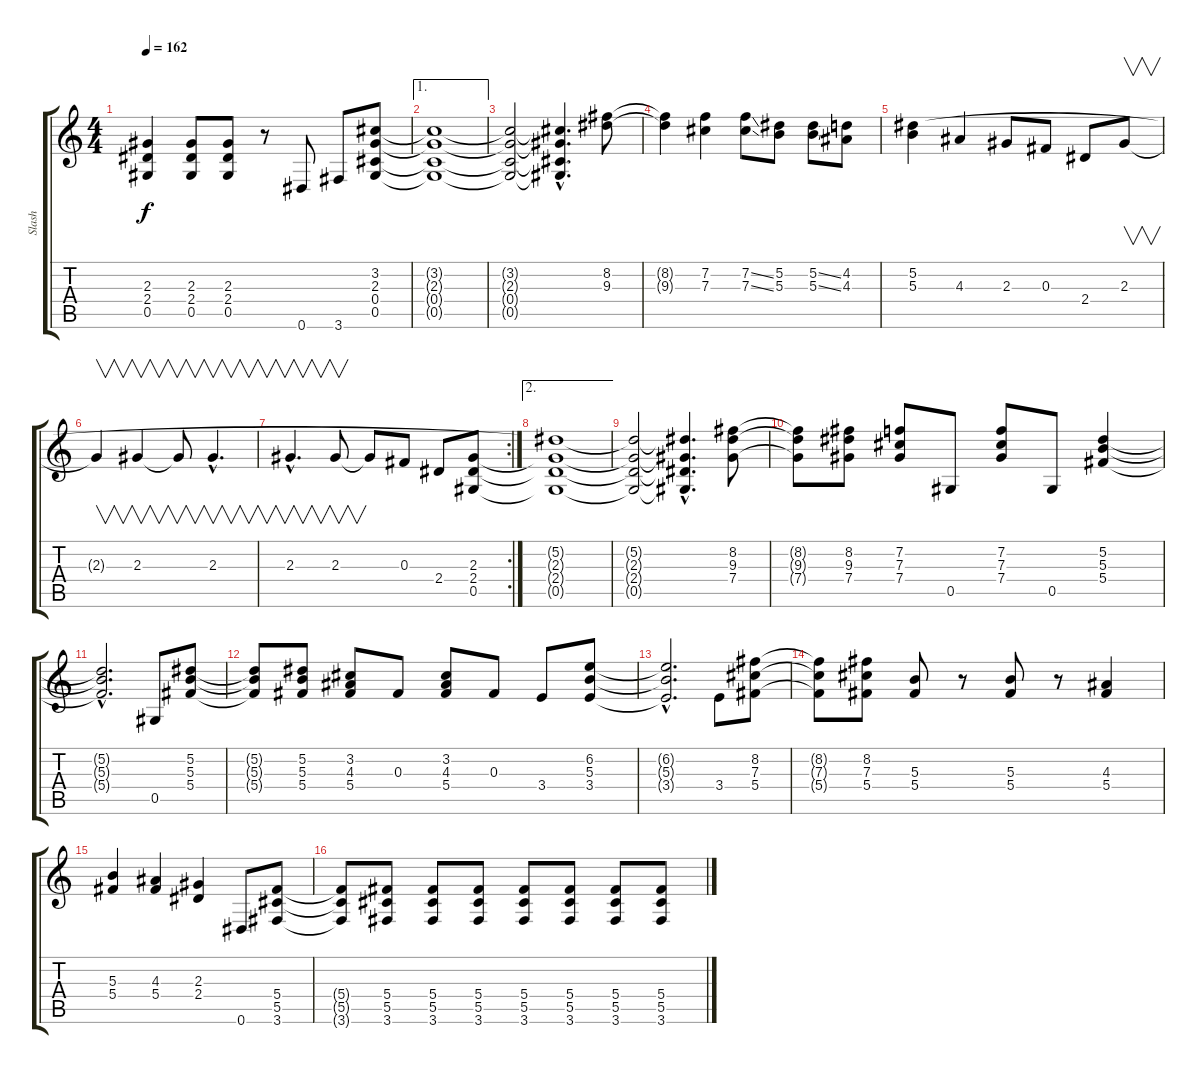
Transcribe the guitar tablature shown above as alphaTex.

\track ("Slash" "Slash") {instrument overdrivenguitar}
\staff {score tabs}
\tuning (Eb4 Bb3 Gb3 Db3 Ab2 Eb2) {hide}
\ts (4 4)
\tempo 162
\clef g2
\ks c
(2.3 2.4 0.5).4{dy f} (2.3 2.4 0.5).8 (2.3 2.4 0.5).8 r.8 0.6.8 3.6.8 (3.2 2.3 0.4 0.5).8 |
\ae 1
(3.2{t} 2.3{t} 0.4{t} 0.5{t}).1 |
(3.2{t} 2.3{t} 0.4{t} 0.5{t}).2 (3.2{hac t} 2.3{hac t} 0.4{hac t} 0.5{hac t}).4{d} (8.2 9.3).8 |
(8.2{t} 9.3{t}).4 (7.2 7.3).4 (7.2{ss} 7.3{ss}).8 (5.2 5.3).8 (5.2{ss} 5.3{ss}).8 (4.2 4.3).8 |
(5.2 5.3).4 4.3.4 2.3.8 0.3.8 2.4.8 2.3.8{v} |
2.3{t}.4{v} 2.3.4{v} 2.3{t}.8{v} 2.3{hac}.4{v d} |
\rc 2
2.3{hac}.4{v d} 2.3.8{v} 2.3{t}.8 0.3.8 2.4.8 (2.3 2.4 0.5).8 |
\ae 2
(5.2{t} 2.3{t} 2.4{t} 0.5{t}).1 |
(5.2{t} 2.3{t} 2.4{t} 0.5{t}).2 (5.2{hac t} 2.3{hac t} 2.4{hac t} 0.5{hac t}).4{d} (8.2 9.3 7.4).8 |
(8.2{t} 9.3{t} 7.4{t}).8 (8.2 9.3 7.4).8 (7.2 7.3 7.4).8 0.5.8 (7.2 7.3 7.4).8 0.5.8 (5.2 5.3 5.4).4 |
(5.2{hac t} 5.3{hac t} 5.4{hac t}).2{d} 0.5.8 (5.2 5.3 5.4).8 |
(5.2{t} 5.3{t} 5.4{t}).8 (5.2 5.3 5.4).8 (3.2 4.3 5.4).8 0.3.8 (3.2 4.3 5.4).8 0.3.8 3.4.8 (6.2 5.3 3.4).8 |
(6.2{hac t} 5.3{hac t} 3.4{hac t}).2{d} 3.4.8 (8.2 7.3 5.4).8 |
(8.2{t} 7.3{t} 5.4{t}).8 (8.2 7.3 5.4).8 (5.3 5.4).8 r.8 (5.3 5.4).8 r.8 (4.3 5.4).4 |
(5.3 5.4).4 (4.3 5.4).4 (2.3 2.4).4 0.6.8 (5.4 5.5 3.6).8 |
(5.4{t} 5.5{t} 3.6{t}).8 (5.4 5.5 3.6).8 (5.4 5.5 3.6).8 (5.4 5.5 3.6).8 (5.4 5.5 3.6).8 (5.4 5.5 3.6).8 (5.4 5.5 3.6).8 (5.4 5.5 3.6).8
